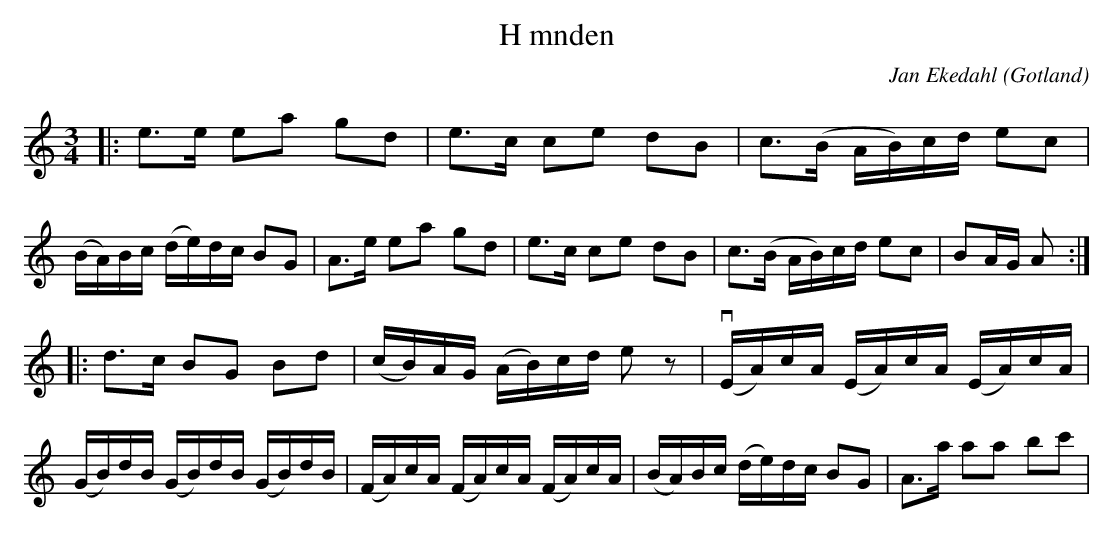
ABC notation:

X:1
T:H mnden
O:Gotland
C:Jan Ekedahl
M:3/4
L:1/8
K:Am
|: e>e ea gd | e>c ce dB | c>(B A/B/)c/d/ ec | (B/A/)B/c/ (d/e/)d/c/ BG | A>e ea gd | e>c ce dB | c>(B A/B/)c/d/ ec | BA/G/ A¡:|
|:d>c BG Bd | (c/B/)A/G/ (A/B/)c/d/ ez | v(E/A/)c/A/ (E/A/)c/A/ (E/A/)c/A/ | (G/B/)d/B/ (G/B/)d/B/ (G/B/)d/B/ | (F/A/)c/A/ (F/A/)c/A/ (F/A/)c/A/ | (B/A/)B/c/ (d/e/)d/c/ BG | A>a aa bc' |
